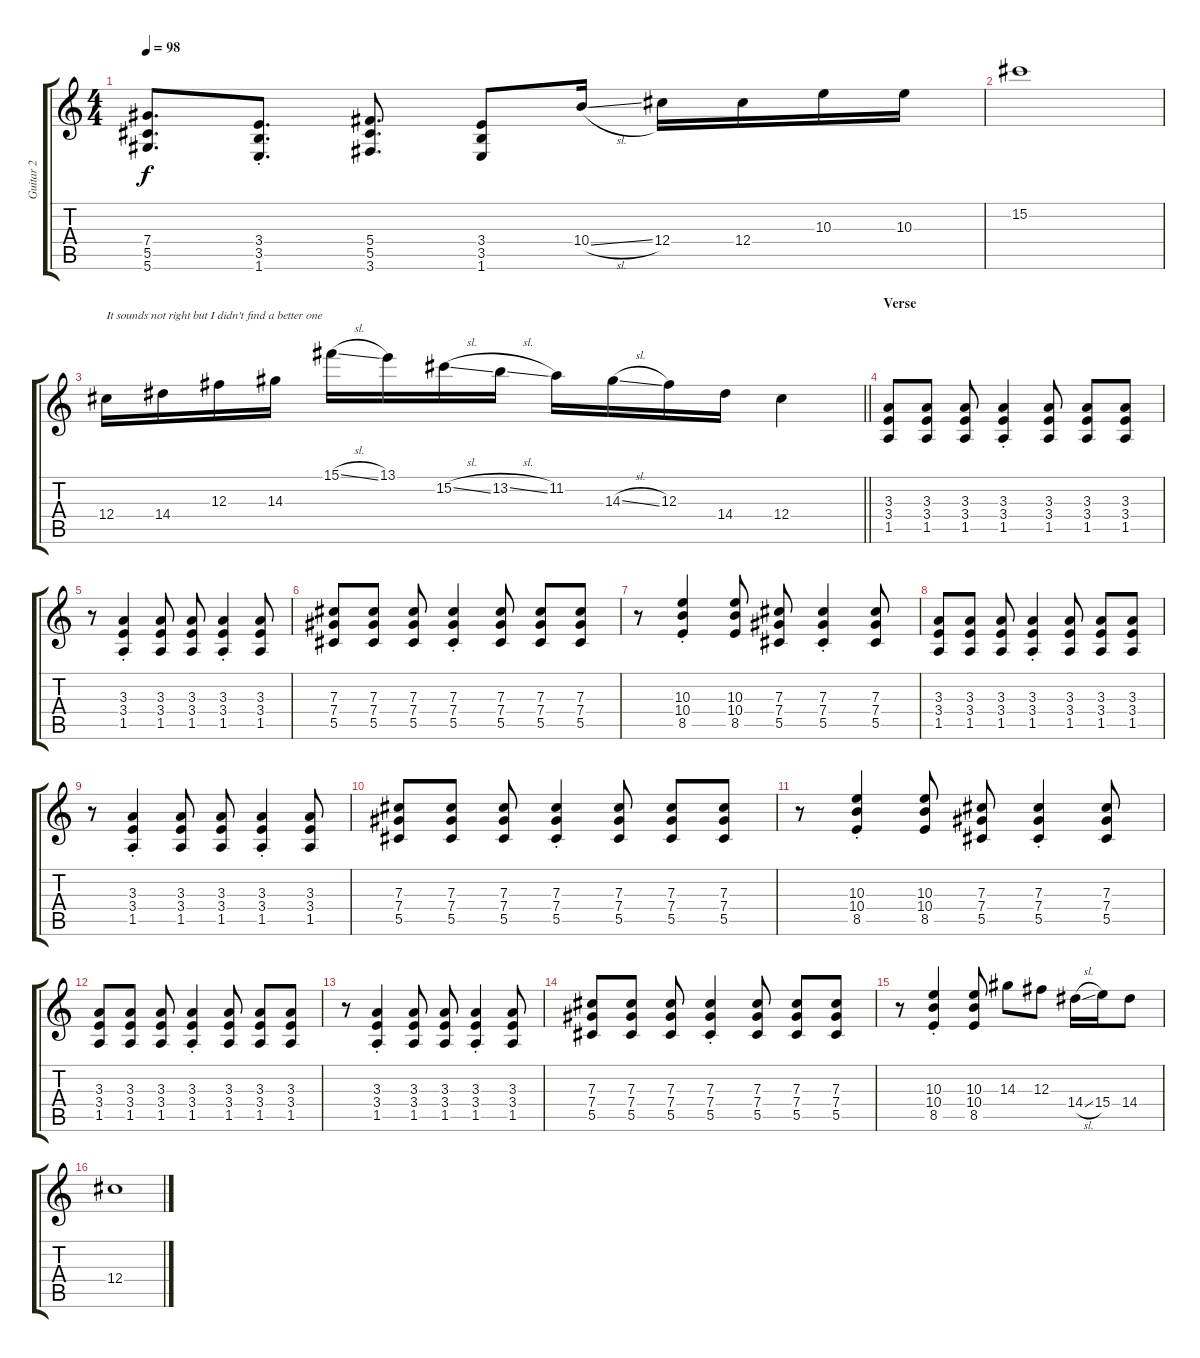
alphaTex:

\track ("Guitar 2" "Guitar 2") {instrument overdrivenguitar}
\staff {score tabs}
\tuning (Eb4 Bb3 Gb3 Db3 Ab2 Eb2) {hide}
\ts (4 4)
\tempo 98
\clef g2
\ks c
(7.4 5.5 5.6).8{d dy f} (3.4{st} 3.5{st} 1.6{st}).8{d} (5.4 5.5 3.6).8{d} (3.4 3.5 1.6).8 10.4{sl}.16{instrument lead1square} 12.4.16 12.4.16 10.3.16 10.3.16 |
15.2.1 |
\barLineRight lightlight
12.4.16{txt "It sounds not right but I didn't find a better one"} 14.4.16 12.3.16 14.3.16 15.1{sl}.16 13.1.16 15.2{sl}.16 13.2{sl}.16 11.2.16 14.3{sl}.16 12.3.16 14.4.16 12.4.4 |
\section ("" "Verse")
(3.3 3.4 1.5).8{instrument overdrivenguitar} (3.3 3.4 1.5).8 (3.3 3.4 1.5).8 (3.3{st} 3.4{st} 1.5{st}).4 (3.3 3.4 1.5).8 (3.3 3.4 1.5).8 (3.3 3.4 1.5).8 |
r.8 (3.3{st} 3.4{st} 1.5{st}).4 (3.3 3.4 1.5).8 (3.3 3.4 1.5).8 (3.3{st} 3.4{st} 1.5{st}).4 (3.3 3.4 1.5).8 |
(7.3 7.4 5.5).8 (7.3 7.4 5.5).8 (7.3 7.4 5.5).8 (7.3{st} 7.4{st} 5.5{st}).4 (7.3 7.4 5.5).8 (7.3 7.4 5.5).8 (7.3 7.4 5.5).8 |
r.8 (10.3{st} 10.4{st} 8.5{st}).4 (10.3 10.4 8.5).8 (7.3 7.4 5.5).8 (7.3{st} 7.4{st} 5.5{st}).4 (7.3 7.4 5.5).8 |
(3.3 3.4 1.5).8 (3.3 3.4 1.5).8 (3.3 3.4 1.5).8 (3.3{st} 3.4{st} 1.5{st}).4 (3.3 3.4 1.5).8 (3.3 3.4 1.5).8 (3.3 3.4 1.5).8 |
r.8 (3.3{st} 3.4{st} 1.5{st}).4 (3.3 3.4 1.5).8 (3.3 3.4 1.5).8 (3.3{st} 3.4{st} 1.5{st}).4 (3.3 3.4 1.5).8 |
(7.3 7.4 5.5).8 (7.3 7.4 5.5).8 (7.3 7.4 5.5).8 (7.3{st} 7.4{st} 5.5{st}).4 (7.3 7.4 5.5).8 (7.3 7.4 5.5).8 (7.3 7.4 5.5).8 |
r.8 (10.3{st} 10.4{st} 8.5{st}).4 (10.3 10.4 8.5).8 (7.3 7.4 5.5).8 (7.3{st} 7.4{st} 5.5{st}).4 (7.3 7.4 5.5).8 |
(3.3 3.4 1.5).8 (3.3 3.4 1.5).8 (3.3 3.4 1.5).8 (3.3{st} 3.4{st} 1.5{st}).4 (3.3 3.4 1.5).8 (3.3 3.4 1.5).8 (3.3 3.4 1.5).8 |
r.8 (3.3{st} 3.4{st} 1.5{st}).4 (3.3 3.4 1.5).8 (3.3 3.4 1.5).8 (3.3{st} 3.4{st} 1.5{st}).4 (3.3 3.4 1.5).8 |
(7.3 7.4 5.5).8 (7.3 7.4 5.5).8 (7.3 7.4 5.5).8 (7.3{st} 7.4{st} 5.5{st}).4 (7.3 7.4 5.5).8 (7.3 7.4 5.5).8 (7.3 7.4 5.5).8 |
r.8 (10.3{st} 10.4{st} 8.5{st}).4 (10.3 10.4 8.5).8 14.3.8 12.3.8 14.4{sl}.16 15.4.16 14.4.8 |
12.4.1
